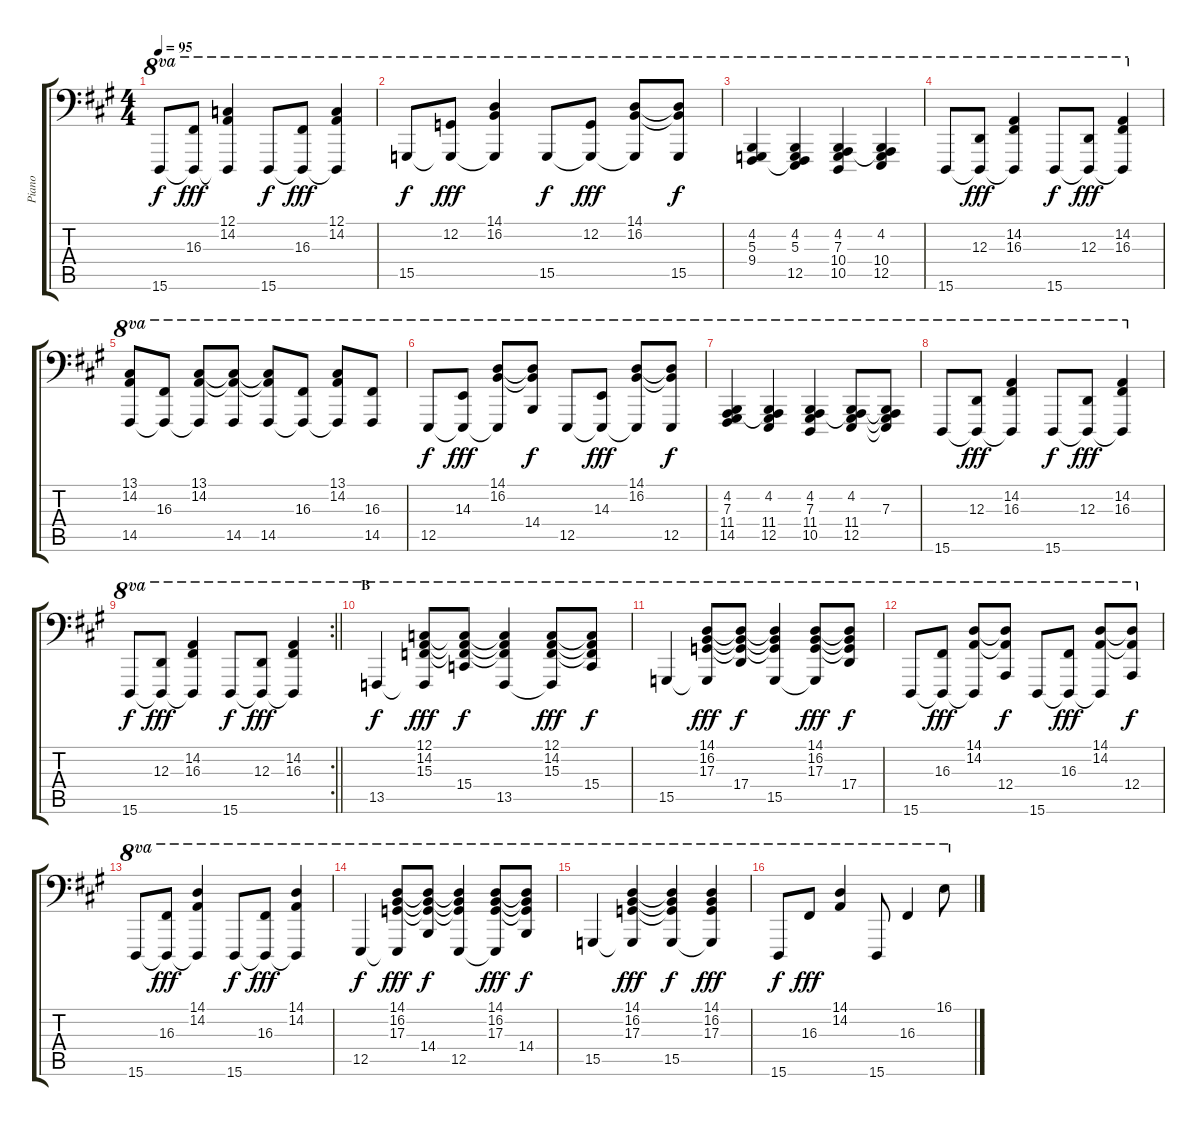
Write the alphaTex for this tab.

\track ("Piano" "Piano") {instrument acousticgrandpiano}
\staff {score tabs}
\tuning (C3 G2 D2 A1 E1 B0) {hide}
\ts (4 4)
\tempo 95
\clef f4
\ks a
15.6.8{ot 8va dy f} (16.3 15.6{t}).8{ot 8va dy fff} (12.1 14.2 15.6{t}).4{ot 8va} 15.6.8{ot 8va dy f} (16.3 15.6{t}).8{ot 8va dy fff} (12.1 14.2 15.6{t}).4{ot 8va} |
15.5.8{ot 8va dy f} (12.2 15.5{t}).8{ot 8va dy fff} (14.1 16.2 15.5{t}).4{ot 8va} 15.5.8{ot 8va dy f} (12.2 15.5{t}).8{ot 8va dy fff} (14.1 16.2 15.5{t}).8{ot 8va} (14.1{t} 16.2{t} 15.5).8{ot 8va dy f} |
(4.2 5.3 9.4).4{ot 8va} (4.2 5.3 9.4{t} 12.5).4{ot 8va} (4.2 7.3 10.4 10.5).4{ot 8va} (4.2 7.3{t} 10.4 12.5).4{ot 8va} |
15.6.8{ot 8va} (12.3 15.6{t}).8{ot 8va dy fff} (14.2 16.3 15.6{t}).4{ot 8va} 15.6.8{ot 8va dy f} (12.3 15.6{t}).8{ot 8va dy fff} (14.2 16.3 15.6{t}).4{ot 8va} |
(13.1 14.2 14.5).8{ot 8va} (16.3 14.5{t}).8{ot 8va} (13.1 14.2 14.5{t}).8{ot 8va} (13.1{t} 14.2{t} 14.5).8{ot 8va} (13.1{t} 14.2{t} 14.5).8{ot 8va} (16.3 14.5{t}).8{ot 8va} (13.1 14.2 14.5{t}).8{ot 8va} (16.3 14.5).8{ot 8va} |
12.5.8{ot 8va dy f} (14.3 12.5{t}).8{ot 8va dy fff} (14.1 16.2 12.5{t}).8{ot 8va} (14.1{t} 16.2{t} 14.4).8{ot 8va dy f} 12.5.8{ot 8va} (14.3 12.5{t}).8{ot 8va dy fff} (14.1 16.2 12.5{t}).8{ot 8va} (14.1{t} 16.2{t} 12.5).8{ot 8va dy f} |
(4.2 7.3 11.4 14.5).4{ot 8va} (4.2 7.3{t} 11.4 12.5).4{ot 8va} (4.2 7.3 11.4 10.5).4{ot 8va} (4.2 7.3{t} 11.4 12.5).8{ot 8va} (4.2{t} 7.3 11.4{t} 12.5{t}).8{ot 8va} |
15.6.8{ot 8va} (12.3 15.6{t}).8{ot 8va dy fff} (14.2 16.3 15.6{t}).4{ot 8va} 15.6.8{ot 8va dy f} (12.3 15.6{t}).8{ot 8va dy fff} (14.2 16.3 15.6{t}).4{ot 8va} |
\rc 2
\barLineRight lightlight
15.6.8{ot 8va dy f} (12.3 15.6{t}).8{ot 8va dy fff} (14.2 16.3 15.6{t}).4{ot 8va} 15.6.8{ot 8va dy f} (12.3 15.6{t}).8{ot 8va dy fff} (14.2 16.3 15.6{t}).4{ot 8va} |
\section ("" "B")
13.5.4{ot 8va dy f} (12.1 14.2 15.3 13.5{t}).8{ot 8va dy fff} (12.1{t} 14.2{t} 15.3{t} 15.4).8{ot 8va dy f} (12.1{t} 14.2{t} 15.3{t} 13.5).4{ot 8va} (12.1 14.2 15.3 13.5{t}).8{ot 8va dy fff} (12.1{t} 14.2{t} 15.3{t} 15.4).8{ot 8va dy f} |
15.5.4{ot 8va} (14.1 16.2 17.3 15.5{t}).8{ot 8va dy fff} (14.1{t} 16.2{t} 17.3{t} 17.4).8{ot 8va dy f} (14.1{t} 16.2{t} 17.3{t} 15.5).4{ot 8va} (14.1 16.2 17.3 15.5{t}).8{ot 8va dy fff} (14.1{t} 16.2{t} 17.3{t} 17.4).8{ot 8va dy f} |
15.6.8{ot 8va} (16.3 15.6{t}).8{ot 8va dy fff} (14.1 14.2 15.6{t}).8{ot 8va} (14.1{t} 14.2{t} 12.4).8{ot 8va dy f} 15.6.8{ot 8va} (16.3 15.6{t}).8{ot 8va dy fff} (14.1 14.2 15.6{t}).8{ot 8va} (14.1{t} 14.2{t} 12.4).8{ot 8va dy f} |
15.6.8{ot 8va} (16.3 15.6{t}).8{ot 8va dy fff} (14.1 14.2 15.6{t}).4{ot 8va} 15.6.8{ot 8va dy f} (16.3 15.6{t}).8{ot 8va dy fff} (14.1 14.2 15.6{t}).4{ot 8va} |
12.5.4{ot 8va dy f} (14.1 16.2 17.3 12.5{t}).8{ot 8va dy fff} (14.1{t} 16.2{t} 17.3{t} 14.4).8{ot 8va dy f} (14.1{t} 16.2{t} 17.3{t} 12.5).4{ot 8va} (14.1 16.2 17.3 12.5{t}).8{ot 8va dy fff} (14.1{t} 16.2{t} 17.3{t} 14.4).8{ot 8va dy f} |
15.5.4{ot 8va} (14.1 16.2 17.3 15.5{t}).4{ot 8va dy fff} (14.1{t} 16.2{t} 17.3{t} 15.5).4{ot 8va dy f} (14.1 16.2 17.3 15.5{t}).4{ot 8va dy fff} |
15.6.8{ot 8va dy f} 16.3.8{ot 8va dy fff} (14.1 14.2).4{ot 8va} 15.6.8{ot 8va} 16.3.4{ot 8va} 16.1.8{ot 8va}
